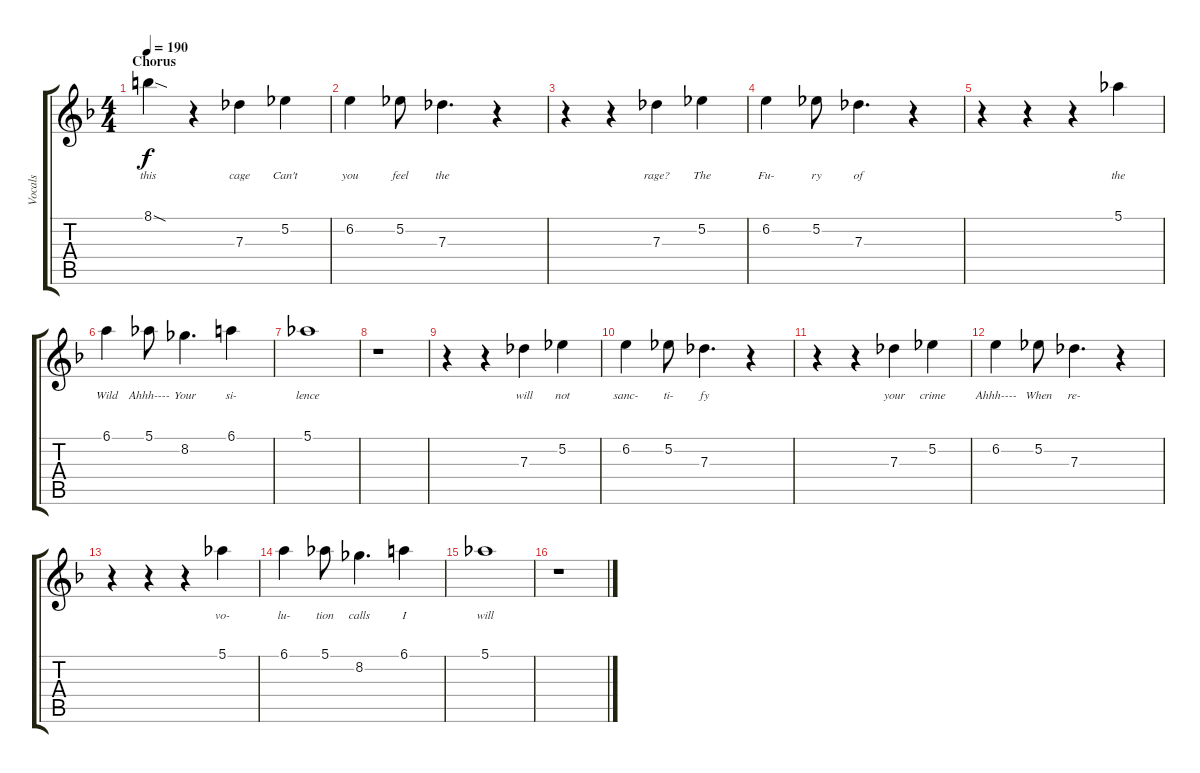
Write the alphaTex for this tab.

\track ("Vocals" "Vocals") {instrument overdrivenguitar}
\staff {score tabs}
\tuning (Eb4 Bb3 Gb3 Db3 Ab2 Eb2) {hide}
\ts (4 4)
\section ("" "Chorus")
\tempo 190
\clef g2
\ks dminor
8.1{sod t}.4{lyrics (0 "this") lyrics (1 "") lyrics (2 "") lyrics (3 "") lyrics (4 "") dy f} r.4 7.3.4{lyrics (0 "cage") lyrics (1 "") lyrics (2 "") lyrics (3 "") lyrics (4 "")} 5.2.4{lyrics (0 "Can't") lyrics (1 "") lyrics (2 "") lyrics (3 "") lyrics (4 "")} |
6.2.4{lyrics (0 "you") lyrics (1 "") lyrics (2 "") lyrics (3 "") lyrics (4 "")} 5.2.8{lyrics (0 "feel") lyrics (1 "") lyrics (2 "") lyrics (3 "") lyrics (4 "")} 7.3.4{d lyrics (0 "the") lyrics (1 "") lyrics (2 "") lyrics (3 "") lyrics (4 "")} r.4 |
r.4 r.4 7.3.4{lyrics (0 "rage?") lyrics (1 "") lyrics (2 "") lyrics (3 "") lyrics (4 "")} 5.2.4{lyrics (0 "The") lyrics (1 "") lyrics (2 "") lyrics (3 "") lyrics (4 "")} |
6.2.4{lyrics (0 "Fu-") lyrics (1 "") lyrics (2 "") lyrics (3 "") lyrics (4 "")} 5.2.8{lyrics (0 "ry") lyrics (1 "") lyrics (2 "") lyrics (3 "") lyrics (4 "")} 7.3.4{d lyrics (0 "of") lyrics (1 "") lyrics (2 "") lyrics (3 "") lyrics (4 "")} r.4 |
r.4 r.4 r.4 5.1.4{lyrics (0 "the") lyrics (1 "") lyrics (2 "") lyrics (3 "") lyrics (4 "")} |
6.1.4{lyrics (0 "Wild") lyrics (1 "") lyrics (2 "") lyrics (3 "") lyrics (4 "")} 5.1.8{lyrics (0 "Ahhh----") lyrics (1 "") lyrics (2 "") lyrics (3 "") lyrics (4 "")} 8.2.4{d lyrics (0 "Your") lyrics (1 "") lyrics (2 "") lyrics (3 "") lyrics (4 "")} 6.1.4{lyrics (0 "si-") lyrics (1 "") lyrics (2 "") lyrics (3 "") lyrics (4 "")} |
5.1.1{lyrics (0 "lence") lyrics (1 "") lyrics (2 "") lyrics (3 "") lyrics (4 "")} |
r.1 |
r.4 r.4 7.3.4{lyrics (0 "will") lyrics (1 "") lyrics (2 "") lyrics (3 "") lyrics (4 "")} 5.2.4{lyrics (0 "not") lyrics (1 "") lyrics (2 "") lyrics (3 "") lyrics (4 "")} |
6.2.4{lyrics (0 "sanc-") lyrics (1 "") lyrics (2 "") lyrics (3 "") lyrics (4 "")} 5.2.8{lyrics (0 "ti-") lyrics (1 "") lyrics (2 "") lyrics (3 "") lyrics (4 "")} 7.3.4{d lyrics (0 "fy") lyrics (1 "") lyrics (2 "") lyrics (3 "") lyrics (4 "")} r.4 |
r.4 r.4 7.3.4{lyrics (0 "your") lyrics (1 "") lyrics (2 "") lyrics (3 "") lyrics (4 "")} 5.2.4{lyrics (0 "crime") lyrics (1 "") lyrics (2 "") lyrics (3 "") lyrics (4 "")} |
6.2.4{lyrics (0 "Ahhh----") lyrics (1 "") lyrics (2 "") lyrics (3 "") lyrics (4 "")} 5.2.8{lyrics (0 "When") lyrics (1 "") lyrics (2 "") lyrics (3 "") lyrics (4 "")} 7.3.4{d lyrics (0 "re-") lyrics (1 "") lyrics (2 "") lyrics (3 "") lyrics (4 "")} r.4 |
r.4 r.4 r.4 5.1.4{lyrics (0 "vo-") lyrics (1 "") lyrics (2 "") lyrics (3 "") lyrics (4 "")} |
6.1.4{lyrics (0 "lu-") lyrics (1 "") lyrics (2 "") lyrics (3 "") lyrics (4 "")} 5.1.8{lyrics (0 "tion") lyrics (1 "") lyrics (2 "") lyrics (3 "") lyrics (4 "")} 8.2.4{d lyrics (0 "calls") lyrics (1 "") lyrics (2 "") lyrics (3 "") lyrics (4 "")} 6.1.4{lyrics (0 "I") lyrics (1 "") lyrics (2 "") lyrics (3 "") lyrics (4 "")} |
5.1.1{lyrics (0 "will") lyrics (1 "") lyrics (2 "") lyrics (3 "") lyrics (4 "")} |
r.1
